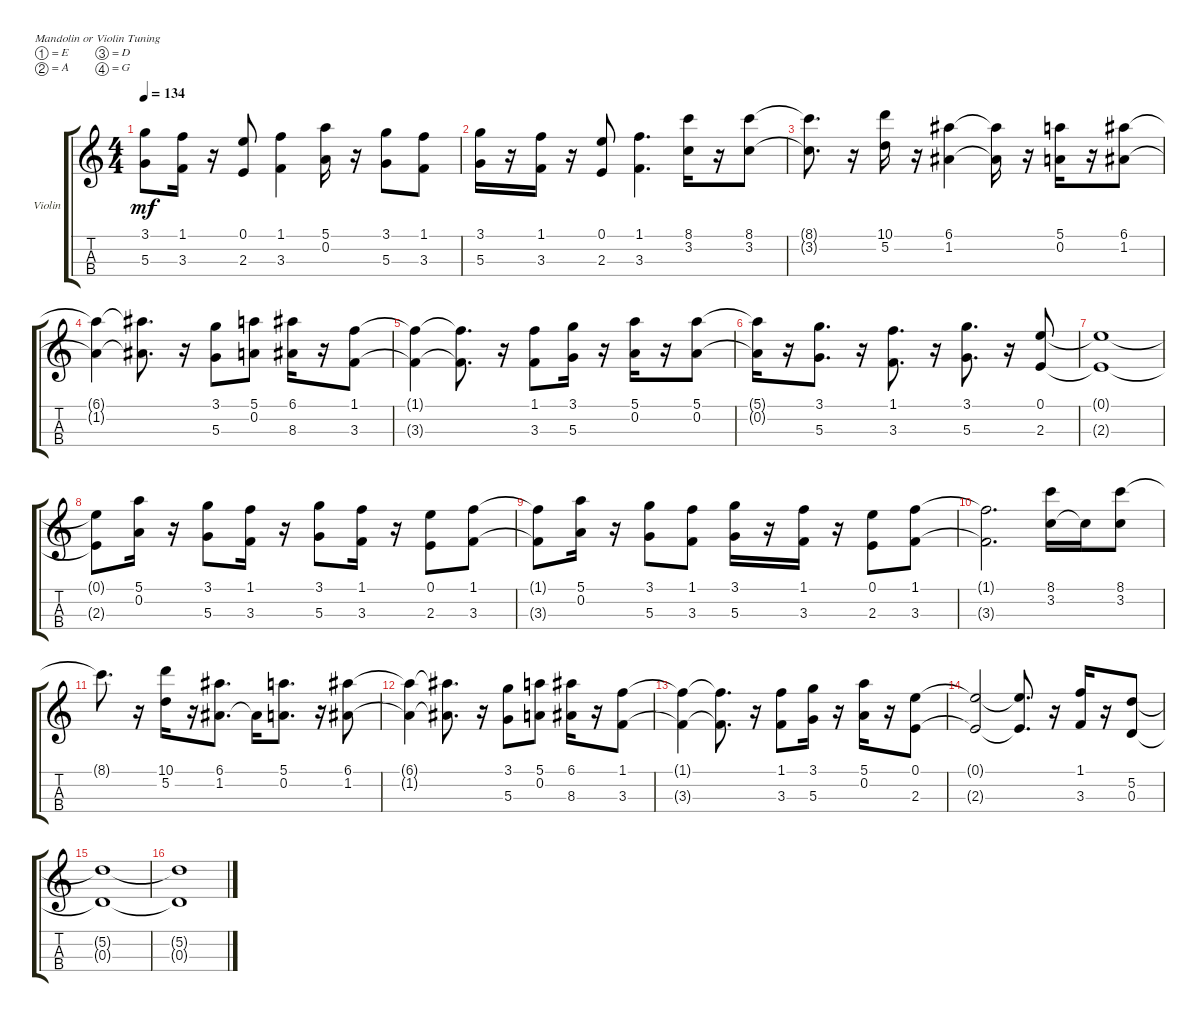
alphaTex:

\bracketExtendMode groupsimilarinstruments
\firstSystemTrackNameOrientation horizontal
\otherSystemsTrackNameOrientation horizontal
\track ("Strings_vilin(second)" "Violin") {instrument violin}
\staff {score tabs}
\tuning (E5 A4 D4 G3)
\ts (4 4)
\tempo 134
\clef g2
\ks c
(5.3 3.1).8{dy mf} (3.3 1.1).16 r.16 (2.3 0.1).8 (3.3 1.1).4 (0.2 5.1).16 r.16 (5.3 3.1).8 (3.3 1.1).8 |
(5.3 3.1).16 r.16 (3.3 1.1).16 r.16 (2.3 0.1).8 (3.3 1.1).4{d} (3.2 8.1).16 r.16 (3.2 8.1).8 |
(3.2{t} 8.1{t}).8{d} r.16 (5.2 10.1).16 r.16 (1.2 6.1).4 (1.2{t} 6.1{t}).16 r.16 (0.2 5.1).16 r.16 (1.2 6.1).8 |
(1.2{t} 6.1{t}).4 (1.2{t} 6.1{t}).8{d} r.16 (5.3 3.1).8 (0.2 5.1).8 (8.3 6.1).16 r.16 (3.3 1.1).8 |
(3.3{t} 1.1{t}).4 (3.3{t} 1.1{t}).8{d} r.16 (3.3 1.1).8 (5.3 3.1).16 r.16 (0.2 5.1).16 r.16 (0.2 5.1).8 |
(0.2{t} 5.1{t}).16 r.16 (5.3 3.1).8{d} r.16 (3.3 1.1).8{d} r.16 (5.3 3.1).8{d} r.16 (2.3 0.1).8 |
(2.3{t} 0.1{t}).1 |
(2.3{t} 0.1{t}).8 (0.2 5.1).16 r.16 (5.3 3.1).8 (3.3 1.1).16 r.16 (5.3 3.1).8 (3.3 1.1).16 r.16 (2.3 0.1).8 (3.3 1.1).8 |
(3.3{t} 1.1{t}).8 (0.2 5.1).16 r.16 (5.3 3.1).8 (3.3 1.1).8 (5.3 3.1).16 r.16 (3.3 1.1).16 r.16 (2.3 0.1).8 (3.3 1.1).8 |
(3.3{t} 1.1{t}).2{d} (3.2 8.1).16 3.2{t}.16 (3.2 8.1).8 |
8.1{t}.8{d} r.16 (5.2 10.1).16 r.16 (1.2 6.1).8{d} 1.2{t}.16 (0.2 5.1).8{d} r.16 (1.2 6.1).8 |
(1.2{t} 6.1{t}).4 (1.2{t} 6.1{t}).8{d} r.16 (5.3 3.1).8 (0.2 5.1).8 (8.3 6.1).16 r.16 (3.3 1.1).8 |
(3.3{t} 1.1{t}).4 (3.3{t} 1.1{t}).8{d} r.16 (3.3 1.1).8 (5.3 3.1).16 r.16 (0.2 5.1).16 r.16 (2.3 0.1).8 |
(2.3{t} 0.1{t}).2 (2.3{t} 0.1{t}).8{d} r.16 (3.3 1.1).16 r.16 (0.3 5.2).8 |
(0.3{t} 5.2{t}).1 |
(0.3{t} 5.2{t}).1
